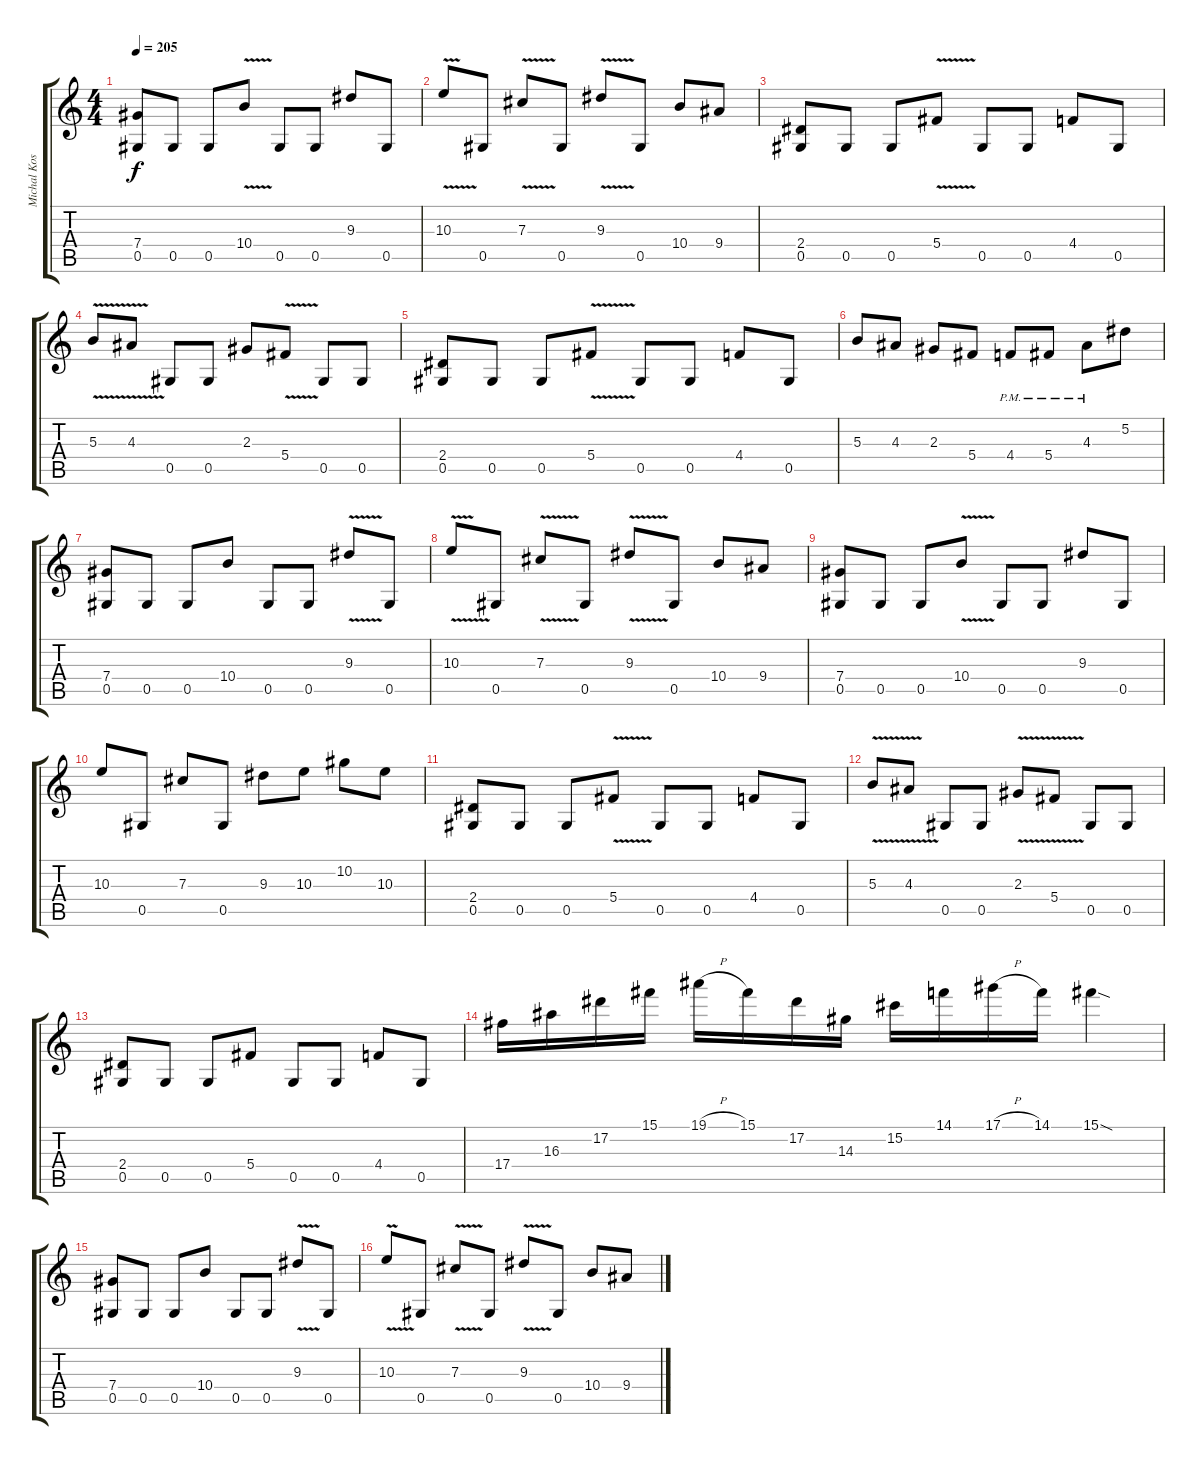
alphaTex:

\track ("Michal Kostrzynski" "Michal Kos") {instrument distortionguitar}
\staff {score tabs}
\tuning (Eb4 Bb3 Gb3 Db3 Ab2 Eb2) {hide}
\ts (4 4)
\tempo 205
\clef g2
\ks c
(7.4 0.5).8{dy f} 0.5.8 0.5.8 10.4{v}.8 0.5.8 0.5.8 9.3.8 0.5.8 |
10.3{v}.8 0.5.8 7.3{v}.8 0.5.8 9.3{v}.8 0.5.8 10.4.8 9.4.8 |
(2.4 0.5).8 0.5.8 0.5.8 5.4{v}.8 0.5.8 0.5.8 4.4.8 0.5.8 |
5.3{v}.8 4.3{v}.8 0.5.8 0.5.8 2.3.8 5.4{v}.8 0.5.8 0.5.8 |
(2.4 0.5).8 0.5.8 0.5.8 5.4{v}.8 0.5.8 0.5.8 4.4.8 0.5.8 |
5.3.8 4.3.8 2.3.8 5.4.8 4.4{pm}.8 5.4{pm}.8 4.3{pm}.8 5.2.8 |
(7.4 0.5).8 0.5.8 0.5.8 10.4.8 0.5.8 0.5.8 9.3{v}.8 0.5.8 |
10.3{v}.8 0.5.8 7.3{v}.8 0.5.8 9.3{v}.8 0.5.8 10.4.8 9.4.8 |
(7.4 0.5).8 0.5.8 0.5.8 10.4{v}.8 0.5.8 0.5.8 9.3.8 0.5.8 |
10.3.8 0.5.8 7.3.8 0.5.8 9.3.8 10.3.8 10.2.8 10.3.8 |
(2.4 0.5).8 0.5.8 0.5.8 5.4{v}.8 0.5.8 0.5.8 4.4.8 0.5.8 |
5.3{v}.8 4.3{v}.8 0.5.8 0.5.8 2.3{v}.8 5.4{v}.8 0.5.8 0.5.8 |
(2.4 0.5).8 0.5.8 0.5.8 5.4.8 0.5.8 0.5.8 4.4.8 0.5.8 |
17.4.16 16.3.16 17.2.16 15.1.16 19.1{h}.16 15.1.16 17.2.16 14.3.16 15.2.16 14.1.16 17.1{h}.16 14.1.16 15.1{sod}.4 |
(7.4 0.5).8 0.5.8 0.5.8 10.4.8 0.5.8 0.5.8 9.3{v}.8 0.5.8 |
10.3{v}.8 0.5.8 7.3{v}.8 0.5.8 9.3{v}.8 0.5.8 10.4.8 9.4.8
